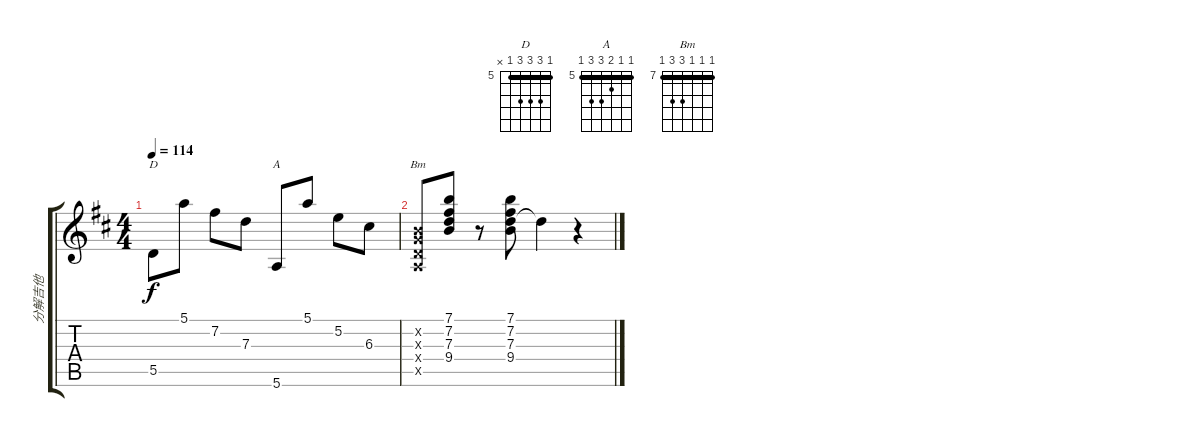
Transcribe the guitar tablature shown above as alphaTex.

\track ("分解吉他" "分解吉他") {instrument acousticguitarsteel}
\staff {score tabs}
\tuning (E4 B3 G3 D3 A2 E2) {hide}
\chord ("D" 5 7 7 7 5 x) {firstfret 5 barre 5}
\chord ("A" 5 5 6 7 7 5) {firstfret 5 barre 5}
\chord ("Bm" 7 7 7 9 9 7) {firstfret 7 barre 7}
\ts (4 4)
\tempo 114
\clef g2
\ks d
5.5.8{ch "D" dy f} 5.1.8 7.2.8 7.3.8 5.6.8{ch "A"} 5.1.8 5.2.8 6.3.8 |
(0.2{x} 0.3{x} 0.4{x} 0.5{x}).8{ch "Bm"} (7.1 7.2 7.3 9.4).8 r.8 (7.1 7.2 7.3 9.4).8 7.3{t}.4 r.4
